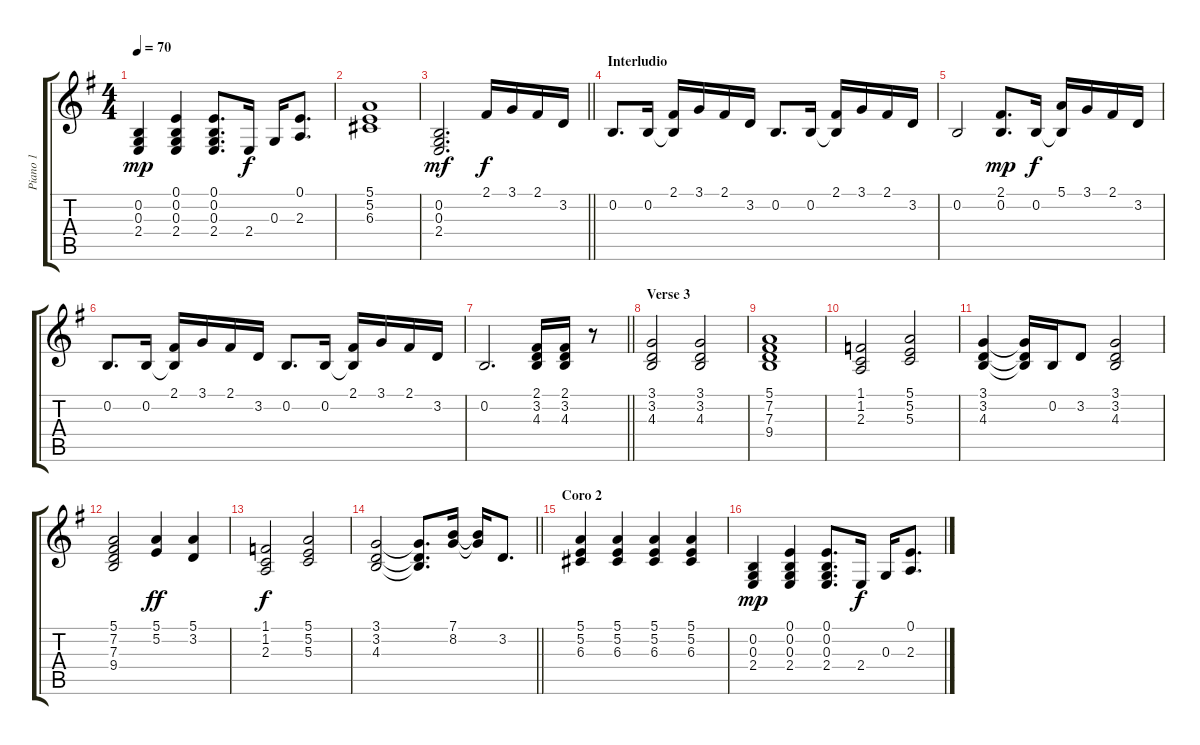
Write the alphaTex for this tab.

\track ("Piano 1" "Piano 1") {instrument acousticgrandpiano}
\staff {score tabs}
\tuning (E4 B3 G3 D3 A2 E2) {hide}
\ts (4 4)
\tempo 70
\clef g2
\ks g
(0.2 0.3 2.4).4{dy mp} (0.1 0.2 0.3 2.4).4 (0.1 0.2 0.3 2.4).8{d} 2.4.16{dy f} 0.3.16 (0.1 2.3).8{d} |
(5.1 5.2 6.3).1 |
\barLineRight lightlight
(0.2 0.3 2.4).2{d dy mf} 2.1.16{dy f} 3.1.16 2.1.16 3.2.16 |
\section ("" "Interludio")
0.2.8{d} 0.2.16 (2.1 0.2{t}).16 3.1.16 2.1.16 3.2.16 0.2.8{d} 0.2.16 (2.1 0.2{t}).16 3.1.16 2.1.16 3.2.16 |
0.2.2 (2.1 0.2).8{d dy mp} 0.2.16{dy f} (5.1 0.2{t}).16 3.1.16 2.1.16 3.2.16 |
0.2.8{d} 0.2.16 (2.1 0.2{t}).16 3.1.16 2.1.16 3.2.16 0.2.8{d} 0.2.16 (2.1 0.2{t}).16 3.1.16 2.1.16 3.2.16 |
\barLineRight lightlight
0.2.2{d beam merge} (2.1 3.2 4.3).16 (2.1 3.2 4.3).16 r.8 |
\section ("" "Verse 3")
(3.1 3.2 4.3).2 (3.1 3.2 4.3).2 |
(5.1 7.2 7.3 9.4).1 |
(1.1 1.2 2.3).2 (5.1 5.2 5.3).2 |
(3.1 3.2 4.3).4 (3.1{t} 3.2{t} 4.3{t}).16 0.2.16 3.2.8 (3.1 3.2 4.3).2 |
(5.1 7.2 7.3 9.4).2 (5.1 5.2).4{dy ff} (5.1 3.2).4 |
(1.1 1.2 2.3).2{dy f} (5.1 5.2 5.3).2 |
\barLineRight lightlight
(3.1 3.2 4.3).2 (3.1{t} 3.2{t} 4.3{t}).8{d} (7.1 8.2).16 (7.1{t} 8.2{t}).16 3.2.8{d} |
\section ("" "Coro 2")
(5.1 5.2 6.3).4 (5.1 5.2 6.3).4 (5.1 5.2 6.3).4 (5.1 5.2 6.3).4 |
(0.2 0.3 2.4).4{dy mp} (0.1 0.2 0.3 2.4).4 (0.1 0.2 0.3 2.4).8{d} 2.4.16{dy f} 0.3.16 (0.1 2.3).8{d}
